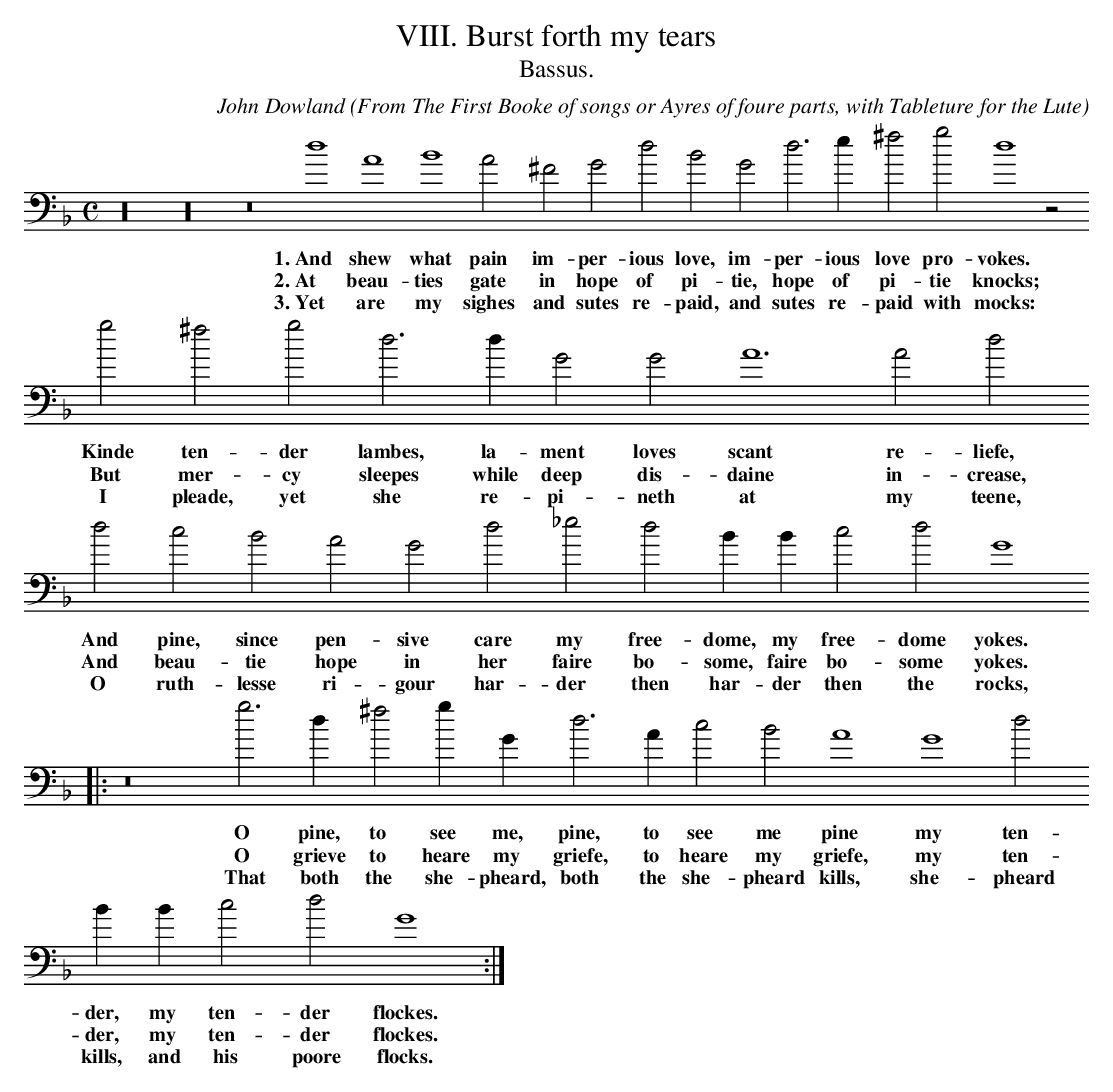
X:1
T:VIII. Burst forth my tears
T:Bassus.
C: John Dowland
O: From The First Booke of songs or Ayres of foure parts, with Tableture for the Lute
L:1/4
M:C
K:G dor bass
z16 z16 z8 d4 A4 B4 A2 ^F2 G2 d2 B2 G2 d3 e ^f2 g2 d4 z2
w:1.~And shew what pain im- per- ious love, im- per- ious love pro- vokes.
w:2.~At beau- ties gate in hope of pi- tie, hope of pi- tie knocks;
w:3.~Yet are my sighes and sutes re- paid, and sutes re- paid with mocks:
g2 ^f2 g2 d3 d G2 G2 A6 A2 d2
w:Kinde ten- der lambes, la- ment loves scant re- liefe,
w:But mer- cy sleepes  while deep dis- daine in- crease,
w:I pleade, yet she re- pi- neth at my teene,
d2 c2 B2 A2 G2 d2 _e2 d2 B B c2 d2 G4
w:And pine, since pen- sive care my free- dome, my free- dome yokes.
w:And beau- tie hope in her faire bo- some, faire bo- some yokes.
w:O ruth- lesse ri- gour har- der then har- der then the rocks,
|: z8  g3 d ^f2 g G d3 A c2 B2 A4 G4 d2 B B c2 d2 G4 :|
w:O pine, to see me, pine, to see me pine my ten- der,  my ten- der flockes.
w:O grieve to heare my griefe, to heare my griefe,  my ten- der, my ten- der flockes.
w:That both the she- pheard,  both the she- pheard kills, she- pheard kills, and his poore flocks.
